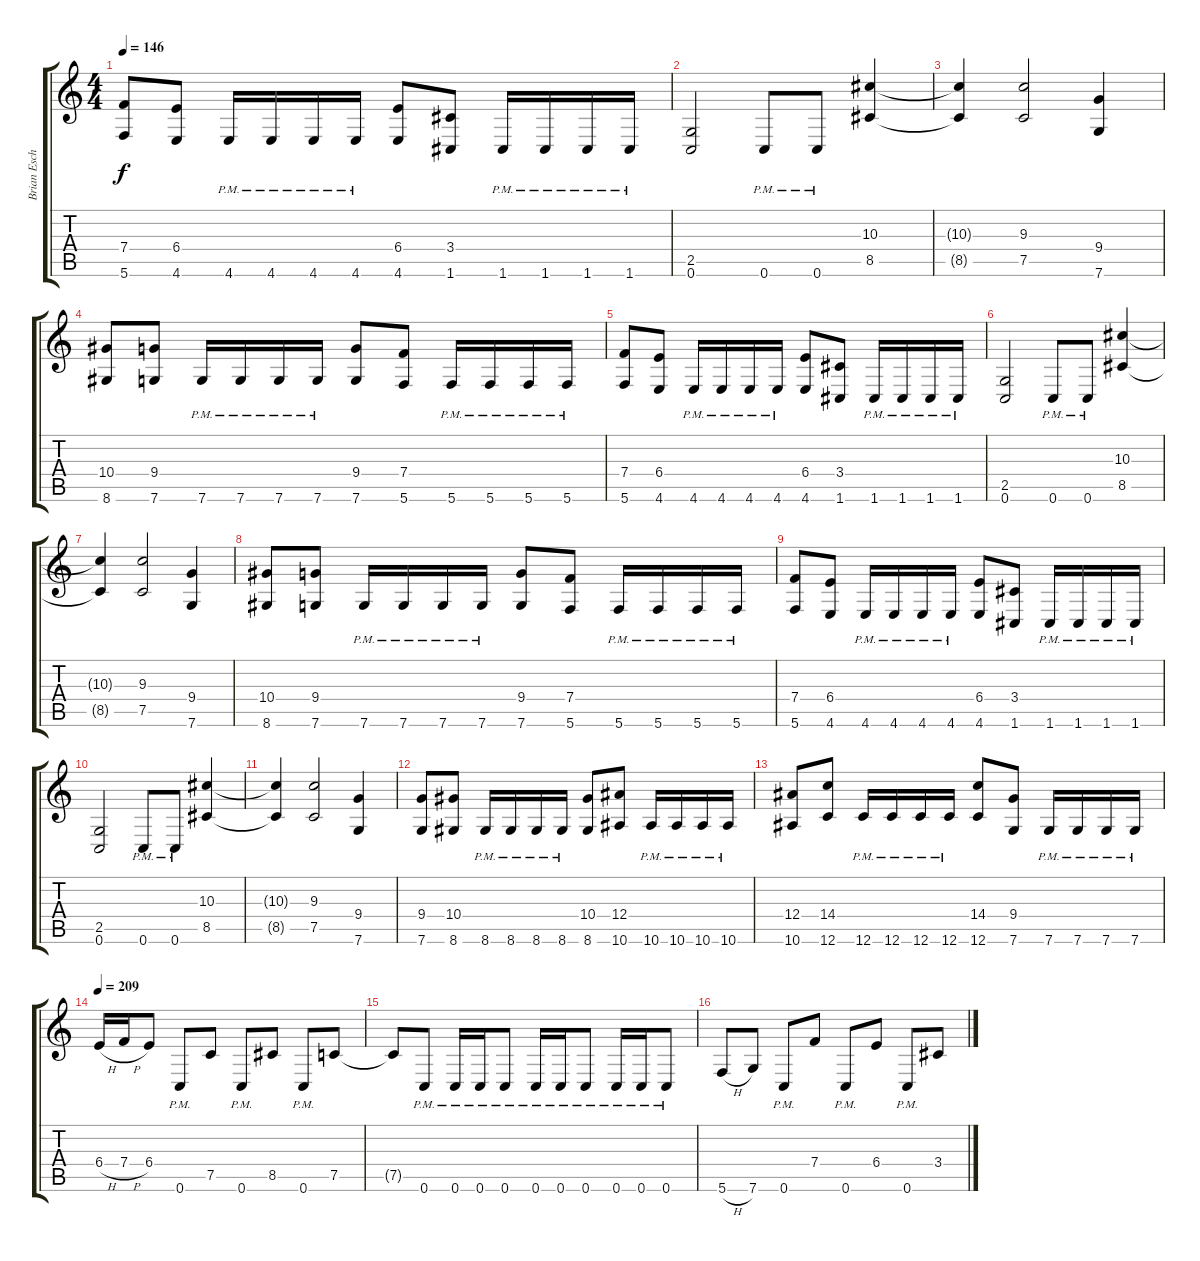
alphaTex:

\track ("Brian Eschbach (Lead Guitar)" "Brian Esch") {instrument distortionguitar}
\staff {score tabs}
\tuning (C4 G3 Eb3 Bb2 F2 C2) {hide}
\ts (4 4)
\tempo 146
\clef g2
\ks c
(7.4 5.6).8{dy f} (6.4 4.6).8 4.6{pm}.16 4.6{pm}.16 4.6{pm}.16 4.6{pm}.16 (6.4 4.6).8 (3.4 1.6).8 1.6{pm}.16 1.6{pm}.16 1.6{pm}.16 1.6{pm}.16 |
(2.5 0.6).2 0.6{pm}.8 0.6{pm}.8 (10.3 8.5).4 |
(10.3{t} 8.5{t}).4 (9.3 7.5).2 (9.4 7.6).4 |
(10.4 8.6).8 (9.4 7.6).8 7.6{pm}.16 7.6{pm}.16 7.6{pm}.16 7.6{pm}.16 (9.4 7.6).8 (7.4 5.6).8 5.6{pm}.16 5.6{pm}.16 5.6{pm}.16 5.6{pm}.16 |
(7.4 5.6).8 (6.4 4.6).8 4.6{pm}.16 4.6{pm}.16 4.6{pm}.16 4.6{pm}.16 (6.4 4.6).8 (3.4 1.6).8 1.6{pm}.16 1.6{pm}.16 1.6{pm}.16 1.6{pm}.16 |
(2.5 0.6).2 0.6{pm}.8 0.6{pm}.8 (10.3 8.5).4 |
(10.3{t} 8.5{t}).4 (9.3 7.5).2 (9.4 7.6).4 |
(10.4 8.6).8 (9.4 7.6).8 7.6{pm}.16 7.6{pm}.16 7.6{pm}.16 7.6{pm}.16 (9.4 7.6).8 (7.4 5.6).8 5.6{pm}.16 5.6{pm}.16 5.6{pm}.16 5.6{pm}.16 |
(7.4 5.6).8 (6.4 4.6).8 4.6{pm}.16 4.6{pm}.16 4.6{pm}.16 4.6{pm}.16 (6.4 4.6).8 (3.4 1.6).8 1.6{pm}.16 1.6{pm}.16 1.6{pm}.16 1.6{pm}.16 |
(2.5 0.6).2 0.6{pm}.8 0.6{pm}.8 (10.3 8.5).4 |
(10.3{t} 8.5{t}).4 (9.3 7.5).2 (9.4 7.6).4 |
(9.4 7.6).8 (10.4 8.6).8 8.6{pm}.16 8.6{pm}.16 8.6{pm}.16 8.6{pm}.16 (10.4 8.6).8 (12.4 10.6).8 10.6{pm}.16 10.6{pm}.16 10.6{pm}.16 10.6{pm}.16 |
(12.4 10.6).8 (14.4 12.6).8 12.6{pm}.16 12.6{pm}.16 12.6{pm}.16 12.6{pm}.16 (14.4 12.6).8 (9.4 7.6).8 7.6{pm}.16 7.6{pm}.16 7.6{pm}.16 7.6{pm}.16 |
\tempo 209
6.4{h}.16 7.4{h}.16 6.4.8 0.6{pm}.8 7.5.8 0.6{pm}.8 8.5.8 0.6{pm}.8 7.5.8 |
7.5{t}.8 0.6{pm}.8 0.6{pm}.16 0.6{pm}.16 0.6{pm}.8 0.6{pm}.16 0.6{pm}.16 0.6{pm}.8 0.6{pm}.16 0.6{pm}.16 0.6{pm}.8 |
5.6{h}.8 7.6.8 0.6{pm}.8 7.4.8 0.6{pm}.8 6.4.8 0.6{pm}.8 3.4.8
